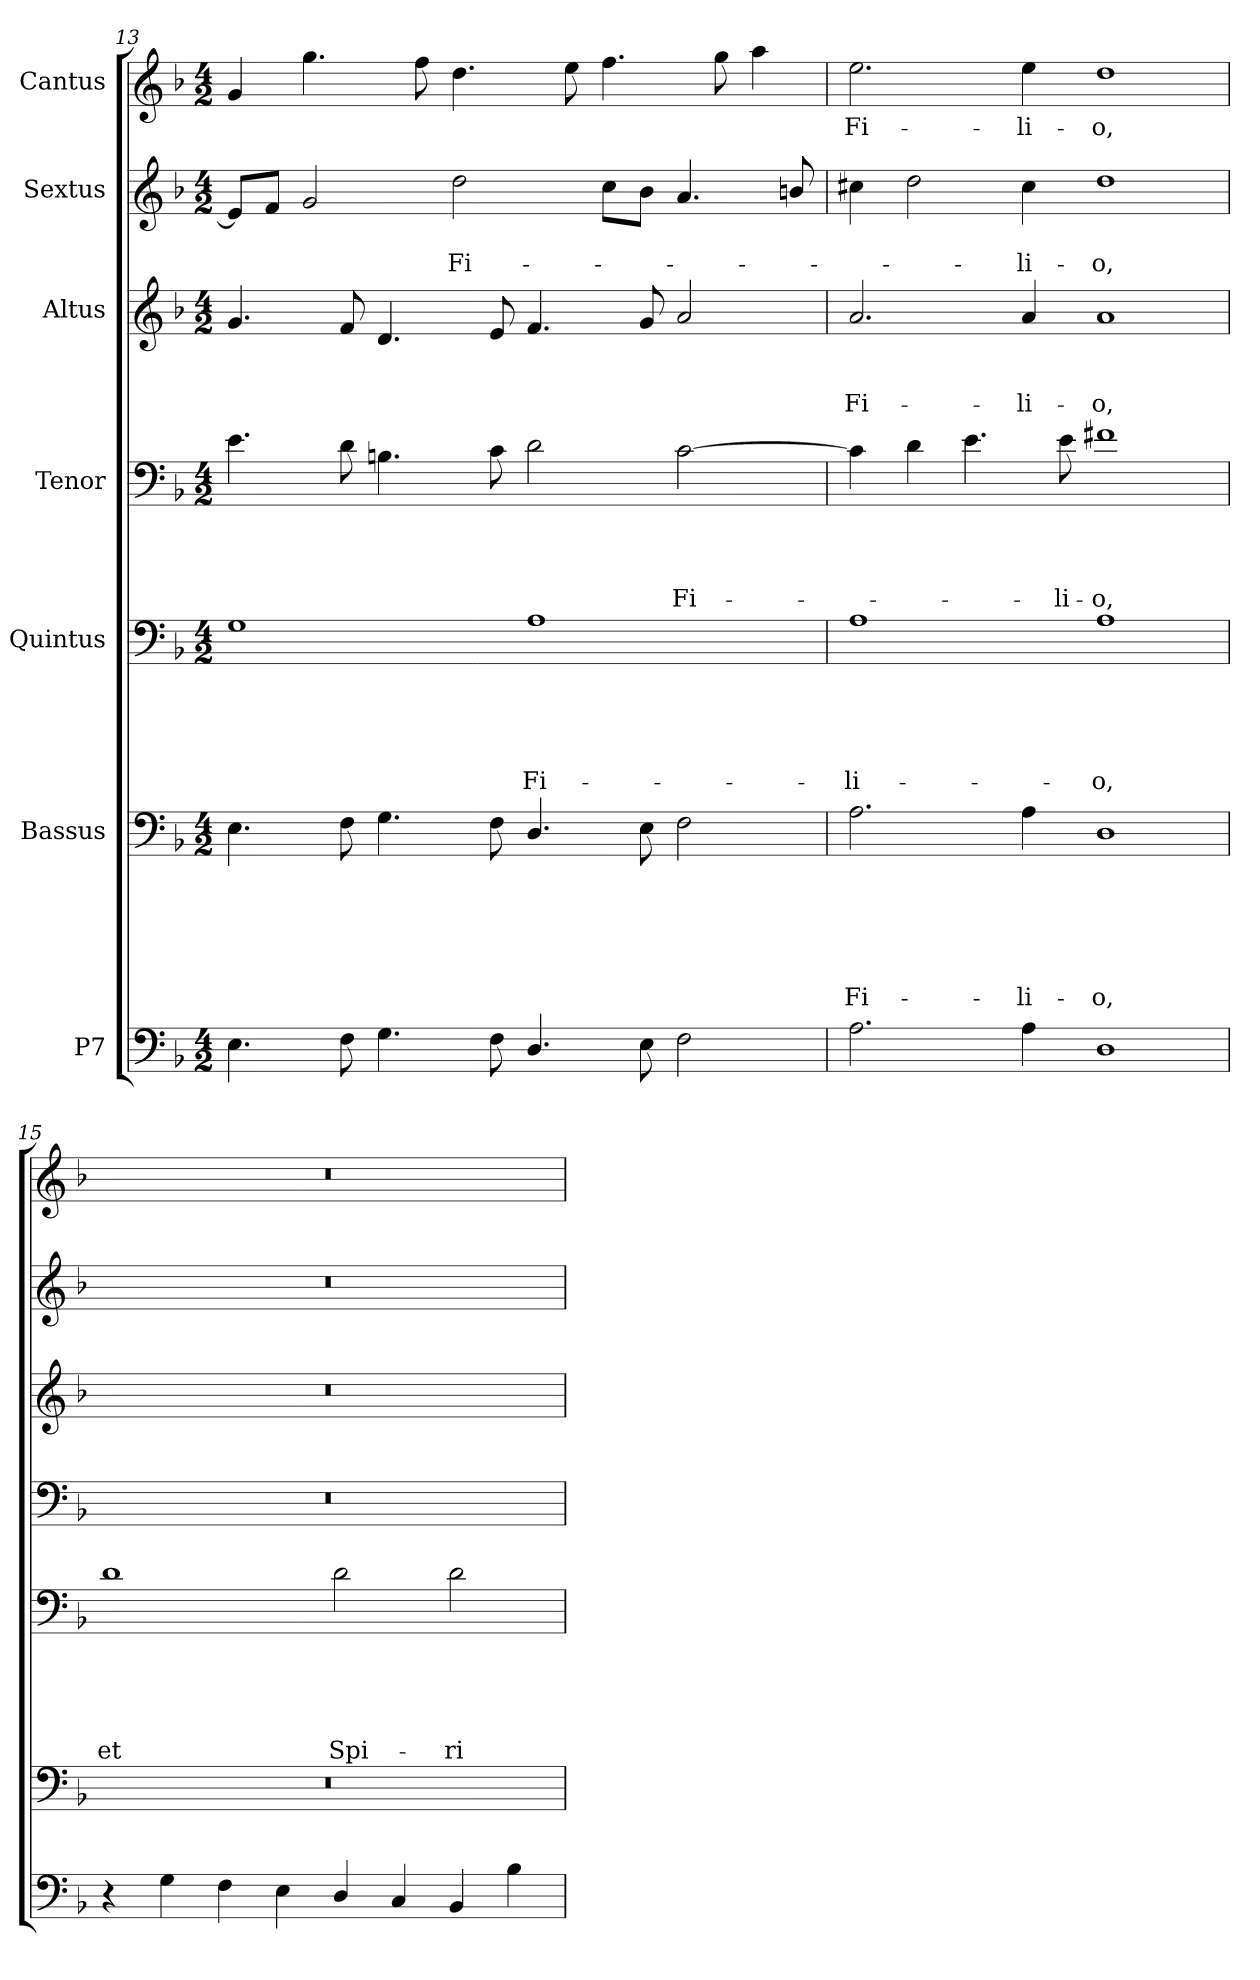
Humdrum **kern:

**kern	**kern	**text	**text	**text	**text	**text	**text	**kern	**text	**text	**text	**text	**text	**kern	**text	**text	**text	**text	**kern	**text	**text	**text	**kern	**text	**text	**kern	**text
*part7	*part6	*part6	*part6	*part6	*part6	*part6	*part6	*part5	*part5	*part5	*part5	*part5	*part5	*part4	*part4	*part4	*part4	*part4	*part3	*part3	*part3	*part3	*part2	*part2	*part2	*part1	*part1
*staff7	*staff6	*staff6	*staff6	*staff6	*staff6	*staff6	*staff6	*staff5	*staff5	*staff5	*staff5	*staff5	*staff5	*staff4	*staff4	*staff4	*staff4	*staff4	*staff3	*staff3	*staff3	*staff3	*staff2	*staff2	*staff2	*staff1	*staff1
*I"P7	*I"Bassus	*	*	*	*	*	*	*I"Quintus	*	*	*	*	*	*I"Tenor	*	*	*	*	*I"Altus	*	*	*	*I"Sextus	*	*	*I"Cantus	*
!!LO:LB:g=z
*clefF4	*clefF4	*	*	*	*	*	*	*clefF4	*	*	*	*	*	*clefF4	*	*	*	*	*clefG2	*	*	*	*clefG2	*	*	*clefG2	*
*k[b-]	*k[b-]	*	*	*	*	*	*	*k[b-]	*	*	*	*	*	*k[b-]	*	*	*	*	*k[b-]	*	*	*	*k[b-]	*	*	*k[b-]	*
*F:	*F:	*	*	*	*	*	*	*F:	*	*	*	*	*	*F:	*	*	*	*	*F:	*	*	*	*F:	*	*	*F:	*
*M4/2	*M4/2	*	*	*	*	*	*	*M4/2	*	*	*	*	*	*M4/2	*	*	*	*	*M4/2	*	*	*	*M4/2	*	*	*M4/2	*
=13	=13	=13	=13	=13	=13	=13	=13	=13	=13	=13	=13	=13	=13	=13	=13	=13	=13	=13	=13	=13	=13	=13	=13	=13	=13	=13	=13
4.E\	4.E\	.	.	.	.	.	.	1G	.	.	.	.	.	4.e\	.	.	.	.	4.g/	.	.	.	8e/L]	.	.	4g/	.
.	.	.	.	.	.	.	.	.	.	.	.	.	.	.	.	.	.	.	.	.	.	.	8f/J	.	.	.	.
.	.	.	.	.	.	.	.	.	.	.	.	.	.	.	.	.	.	.	.	.	.	.	2g/	.	.	4.gg\	.
8F\	8F\	.	.	.	.	.	.	.	.	.	.	.	.	8d\	.	.	.	.	8f/	.	.	.	.	.	.	.	.
4.G\	4.G\	.	.	.	.	.	.	.	.	.	.	.	.	4.Bn\	.	.	.	.	4.d/	.	.	.	.	.	.	.	.
.	.	.	.	.	.	.	.	.	.	.	.	.	.	.	.	.	.	.	.	.	.	.	.	.	.	8ff\	.
!	!	!	!	!	!	!	!	!	!	!	!	!	!	!	!	!	!	!	!	!	!	!	!	!	!LO:LY:b	!	!
.	.	.	.	.	.	.	.	.	.	.	.	.	.	.	.	.	.	.	.	.	.	.	2dd\	.	Fi-	4.dd\	.
8F\	8F\	.	.	.	.	.	.	.	.	.	.	.	.	8c\	.	.	.	.	8e/	.	.	.	.	.	.	.	.
!	!	!	!	!	!	!	!	!	!	!	!	!	!LO:LY:b	!	!	!	!	!	!	!	!	!	!	!	!	!	!
4.D/	4.D/	.	.	.	.	.	.	1A	.	.	.	.	Fi-	2d\	.	.	.	.	4.f/	.	.	.	.	.	.	.	.
.	.	.	.	.	.	.	.	.	.	.	.	.	.	.	.	.	.	.	.	.	.	.	.	.	.	8ee\	.
.	.	.	.	.	.	.	.	.	.	.	.	.	.	.	.	.	.	.	.	.	.	.	8cc\L	.	.	4.ff\	.
8E\	8E\	.	.	.	.	.	.	.	.	.	.	.	.	.	.	.	.	.	8g/	.	.	.	8b-\J	.	.	.	.
!	!	!	!	!	!	!	!	!	!	!	!	!	!	!	!	!	!	!LO:LY:b	!	!	!	!	!	!	!	!	!
2F\	2F\	.	.	.	.	.	.	.	.	.	.	.	.	[<2c\	.	.	.	Fi-	2a/	.	.	.	4.a/	.	.	.	.
.	.	.	.	.	.	.	.	.	.	.	.	.	.	.	.	.	.	.	.	.	.	.	.	.	.	8gg\	.
.	.	.	.	.	.	.	.	.	.	.	.	.	.	.	.	.	.	.	.	.	.	.	.	.	.	4aa\	.
.	.	.	.	.	.	.	.	.	.	.	.	.	.	.	.	.	.	.	.	.	.	.	8bn/	.	.	.	.
=14	=14	=14	=14	=14	=14	=14	=14	=14	=14	=14	=14	=14	=14	=14	=14	=14	=14	=14	=14	=14	=14	=14	=14	=14	=14	=14	=14
!	!	!	!	!	!	!	!LO:LY:b	!	!	!	!	!	!LO:LY:b	!	!	!	!	!	!	!	!	!LO:LY:b	!	!	!	!	!LO:LY:b
2.A\	2.A\	.	.	.	.	.	Fi-	1A	.	.	.	.	-li-	4c\]	.	.	.	.	2.a/	.	.	Fi-	4cc#X\	.	.	2.ee\	Fi-
.	.	.	.	.	.	.	.	.	.	.	.	.	.	4d\	.	.	.	.	.	.	.	.	2dd\	.	.	.	.
.	.	.	.	.	.	.	.	.	.	.	.	.	.	4.e\	.	.	.	.	.	.	.	.	.	.	.	.	.
!	!	!	!	!	!	!	!LO:LY:b	!	!	!	!	!	!	!	!	!	!	!	!	!	!	!LO:LY:b	!	!	!LO:LY:b	!	!LO:LY:b
4A\	4A\	.	.	.	.	.	-li-	.	.	.	.	.	.	.	.	.	.	.	4a/	.	.	-li-	4cc#\	.	-li-	4ee\	-li-
!	!	!	!	!	!	!	!	!	!	!	!	!	!	!	!	!	!	!LO:LY:b	!	!	!	!	!	!	!	!	!
.	.	.	.	.	.	.	.	.	.	.	.	.	.	8e\	.	.	.	-li-	.	.	.	.	.	.	.	.	.
!	!	!	!	!	!	!	!LO:LY:b	!	!	!	!	!	!LO:LY:b	!	!	!	!	!LO:LY:b	!	!	!	!LO:LY:b	!	!	!LO:LY:b	!	!LO:LY:b
1D	1D	.	.	.	.	.	-o,	1A	.	.	.	.	-o,	1f#X	.	.	.	-o,	1a	.	.	-o,	1dd	.	-o,	1dd	-o,
=15	=15	=15	=15	=15	=15	=15	=15	=15	=15	=15	=15	=15	=15	=15	=15	=15	=15	=15	=15	=15	=15	=15	=15	=15	=15	=15	=15
!	!LO:N:vis=1	!	!	!	!	!	!	!	!	!	!	!	!LO:LY:b	!LO:N:vis=1	!	!	!	!	!LO:N:vis=1	!	!	!	!LO:N:vis=1	!	!	!LO:N:vis=1	!
4r	0r	.	.	.	.	.	.	1d	.	.	.	.	et	0r	.	.	.	.	0r	.	.	.	0r	.	.	0r	.
4G\	.	.	.	.	.	.	.	.	.	.	.	.	.	.	.	.	.	.	.	.	.	.	.	.	.	.	.
4F\	.	.	.	.	.	.	.	.	.	.	.	.	.	.	.	.	.	.	.	.	.	.	.	.	.	.	.
4E\	.	.	.	.	.	.	.	.	.	.	.	.	.	.	.	.	.	.	.	.	.	.	.	.	.	.	.
!	!	!	!	!	!	!	!	!	!	!	!	!	!LO:LY:b	!	!	!	!	!	!	!	!	!	!	!	!	!	!
4D/	.	.	.	.	.	.	.	2d\	.	.	.	.	Spi-	.	.	.	.	.	.	.	.	.	.	.	.	.	.
4C/	.	.	.	.	.	.	.	.	.	.	.	.	.	.	.	.	.	.	.	.	.	.	.	.	.	.	.
!	!	!	!	!	!	!	!	!	!	!	!	!	!LO:LY:b	!	!	!	!	!	!	!	!	!	!	!	!	!	!
4BB-/	.	.	.	.	.	.	.	2d\	.	.	.	.	-ri-	.	.	.	.	.	.	.	.	.	.	.	.	.	.
4B-\	.	.	.	.	.	.	.	.	.	.	.	.	.	.	.	.	.	.	.	.	.	.	.	.	.	.	.
=	=	=	=	=	=	=	=	=	=	=	=	=	=	=	=	=	=	=	=	=	=	=	=	=	=	=	=
*-	*-	*-	*-	*-	*-	*-	*-	*-	*-	*-	*-	*-	*-	*-	*-	*-	*-	*-	*-	*-	*-	*-	*-	*-	*-	*-	*-
